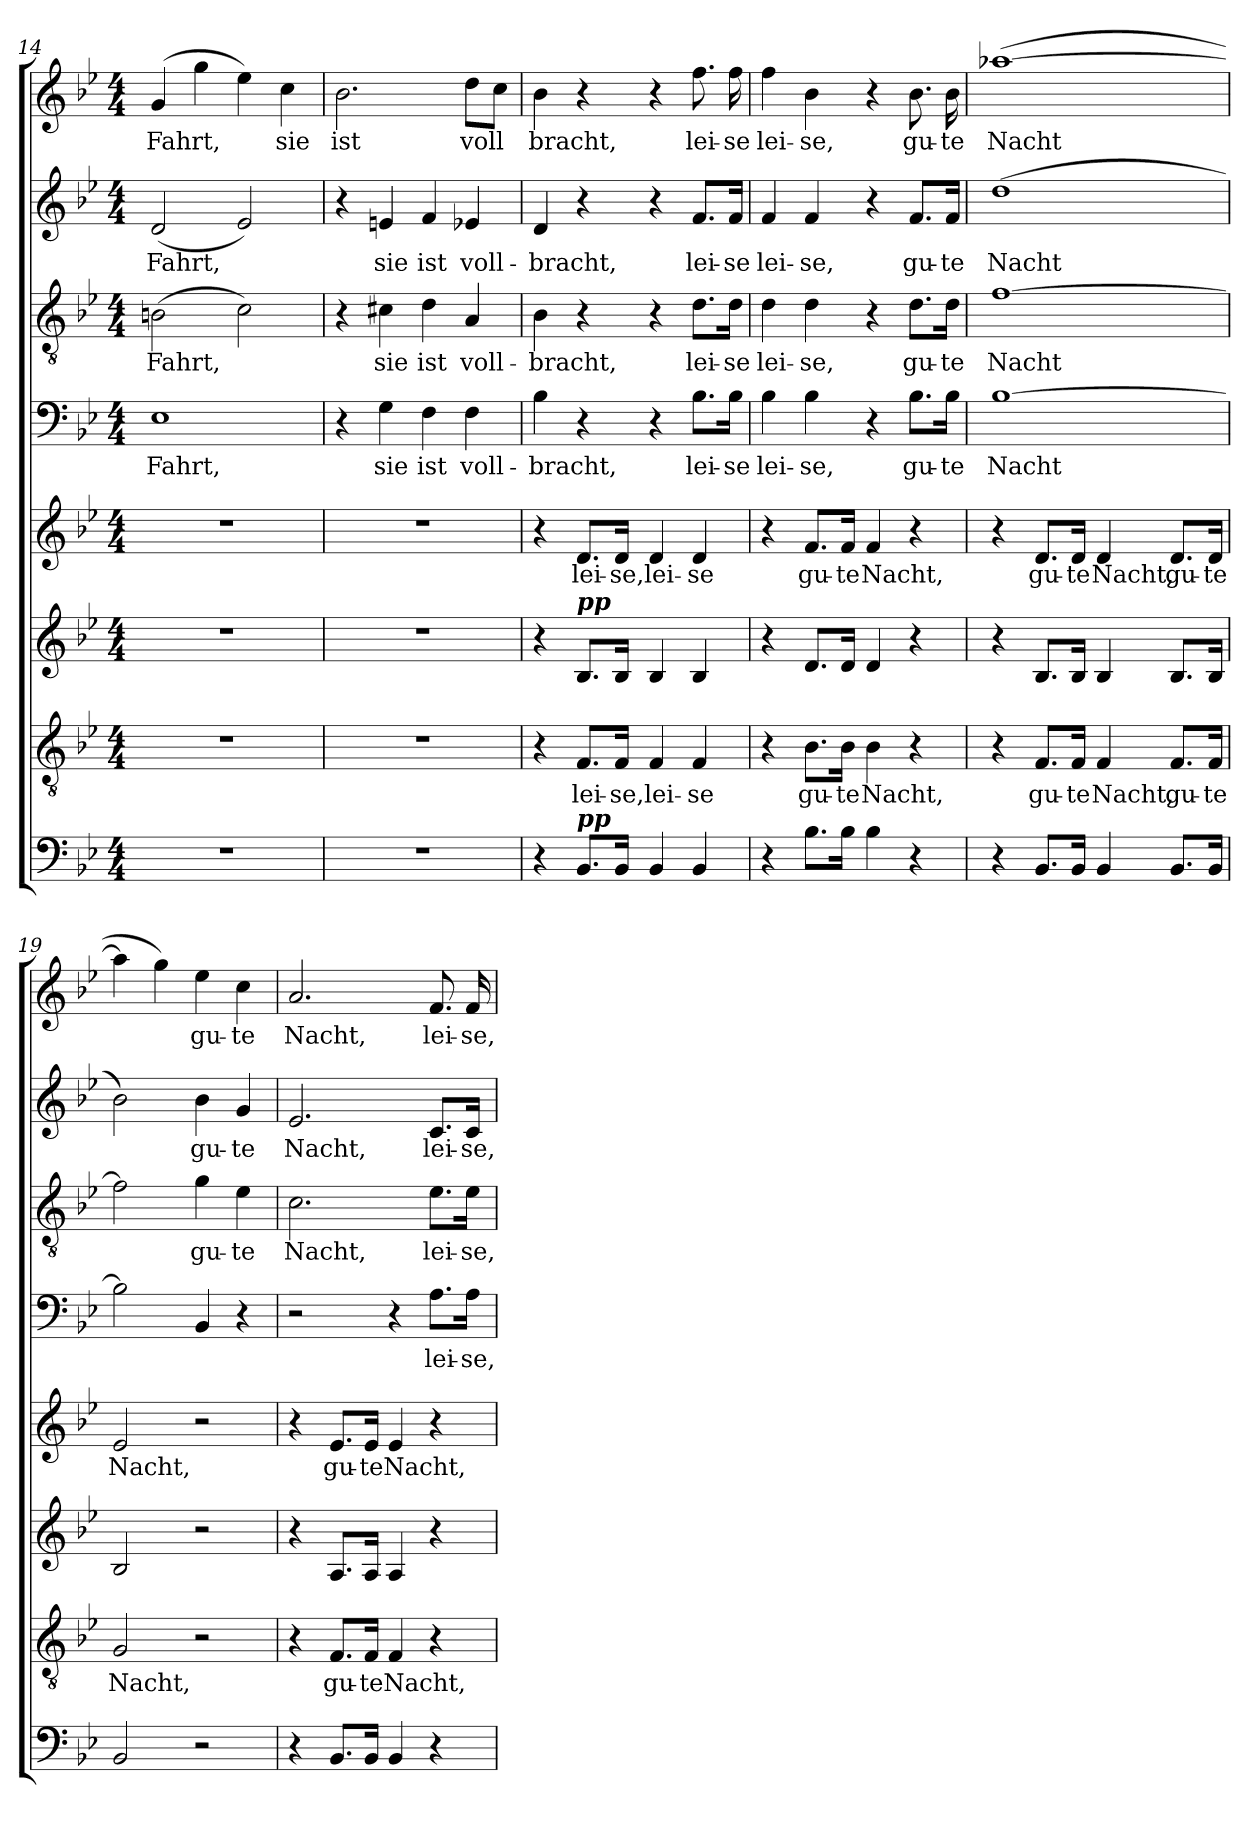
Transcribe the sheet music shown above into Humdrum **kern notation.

**kern	**kern	**text	**kern	**kern	**text	**kern	**text	**kern	**text	**kern	**text	**kern	**text
*part8	*part7	*part7	*part6	*part5	*part5	*part4	*part4	*part3	*part3	*part2	*part2	*part1	*part1
*staff8	*staff7	*staff7	*staff6	*staff5	*staff5	*staff4	*staff4	*staff3	*staff3	*staff2	*staff2	*staff1	*staff1
*clefF4	*clefGv2	*	*clefG2	*clefG2	*	*clefF4	*	*clefGv2	*	*clefG2	*	*clefG2	*
*k[b-e-]	*k[b-e-]	*	*k[b-e-]	*k[b-e-]	*	*k[b-e-]	*	*k[b-e-]	*	*k[b-e-]	*	*k[b-e-]	*
*B-:	*B-:	*	*B-:	*B-:	*	*B-:	*	*B-:	*	*B-:	*	*B-:	*
*M4/4	*M4/4	*	*M4/4	*M4/4	*	*M4/4	*	*M4/4	*	*M4/4	*	*M4/4	*
=14	=14	=14	=14	=14	=14	=14	=14	=14	=14	=14	=14	=14	=14
!	!	!	!	!	!	!	!LO:LY:b	!	!LO:LY:b	!	!LO:LY:b	!	!LO:LY:b
1r	1r	.	1r	1r	.	1E-	Fahrt,	(>2Bn\	Fahrt,	(<2d/	Fahrt,	(<4g/	Fahrt,
.	.	.	.	.	.	.	.	.	.	.	.	4gg\	.
.	.	.	.	.	.	.	.	2c\)	.	2e-/)	.	4ee-\)	.
!	!	!	!	!	!	!	!	!	!	!	!	!	!LO:LY:b
.	.	.	.	.	.	.	.	.	.	.	.	4cc\	sie
=15	=15	=15	=15	=15	=15	=15	=15	=15	=15	=15	=15	=15	=15
!	!	!	!	!	!	!	!	!	!	!	!	!	!LO:LY:b
1r	1r	.	1r	1r	.	4r	.	4r	.	4r	.	2.b-\	ist
!	!	!	!	!	!	!	!LO:LY:b	!	!LO:LY:b	!	!LO:LY:b	!	!
.	.	.	.	.	.	4G\	sie	4c#X\	sie	4en/	sie	.	.
!	!	!	!	!	!	!	!LO:LY:b	!	!LO:LY:b	!	!LO:LY:b	!	!
.	.	.	.	.	.	4F\	ist	4d\	ist	4f/	ist	.	.
!	!	!	!	!	!	!	!LO:LY:b	!	!LO:LY:b	!	!LO:LY:b	!	!LO:LY:b
.	.	.	.	.	.	4F\	voll-	4A/	voll-	4e-X/	voll-	8dd\L	voll
.	.	.	.	.	.	.	.	.	.	.	.	8cc\J	.
=16	=16	=16	=16	=16	=16	=16	=16	=16	=16	=16	=16	=16	=16
!	!	!	!	!	!	!	!LO:LY:b	!	!LO:LY:b	!	!LO:LY:b	!	!LO:LY:b
4r	4r	.	4r	4r	.	4B-\	-bracht,	4B-\	-bracht,	4d/	-bracht,	4b-\	bracht,
!	!	!	!LO:TX:a:Bi:t=pp	!	!	!	!	!	!	!	!	!	!
!LO:TX:a:Bi:t=pp	!	!	!	!	!	!	!	!	!	!	!	!	!
!	!	!LO:LY:b	!	!	!LO:LY:b	!	!	!	!	!	!	!	!
8.BB-/L	8.F/L	lei-	8.B-/L	8.d/L	lei-	4r	.	4r	.	4r	.	4r	.
!	!	!LO:LY:b	!	!	!LO:LY:b	!	!	!	!	!	!	!	!
16BB-/Jk	16F/Jk	-se,	16B-/Jk	16d/Jk	-se,	.	.	.	.	.	.	.	.
!	!	!LO:LY:b	!	!	!LO:LY:b	!	!	!	!	!	!	!	!
4BB-/	4F/	lei-	4B-/	4d/	lei-	4r	.	4r	.	4r	.	4r	.
!	!	!LO:LY:b	!	!	!LO:LY:b	!	!LO:LY:b	!	!LO:LY:b	!	!LO:LY:b	!	!LO:LY:b
4BB-/	4F/	-se	4B-/	4d/	-se	8.B-\L	lei-	8.d\L	lei-	8.f/L	lei-	8.ff\	lei-
!	!	!	!	!	!	!	!LO:LY:b	!	!LO:LY:b	!	!LO:LY:b	!	!LO:LY:b
.	.	.	.	.	.	16B-\Jk	-se	16d\Jk	-se	16f/Jk	-se	16ff\	-se
!!LO:PB:g=z
=17	=17	=17	=17	=17	=17	=17	=17	=17	=17	=17	=17	=17	=17
!	!	!	!	!	!	!	!LO:LY:b	!	!LO:LY:b	!	!LO:LY:b	!	!LO:LY:b
4r	4r	.	4r	4r	.	4B-\	lei-	4d\	lei-	4f/	lei-	4ff\	lei-
!	!	!LO:LY:b	!	!	!LO:LY:b	!	!LO:LY:b	!	!LO:LY:b	!	!LO:LY:b	!	!LO:LY:b
8.B-\L	8.B-\L	gu-	8.d/L	8.f/L	gu-	4B-\	-se,	4d\	-se,	4f/	-se,	4b-\	-se,
!	!	!LO:LY:b	!	!	!LO:LY:b	!	!	!	!	!	!	!	!
16B-\Jk	16B-\Jk	-te	16d/Jk	16f/Jk	-te	.	.	.	.	.	.	.	.
!	!	!LO:LY:b	!	!	!LO:LY:b	!	!	!	!	!	!	!	!
4B-\	4B-\	Nacht,	4d/	4f/	Nacht,	4r	.	4r	.	4r	.	4r	.
!	!	!	!	!	!	!	!LO:LY:b	!	!LO:LY:b	!	!LO:LY:b	!	!LO:LY:b
4r	4r	.	4r	4r	.	8.B-\L	gu-	8.d\L	gu-	8.f/L	gu-	8.b-\	gu-
!	!	!	!	!	!	!	!LO:LY:b	!	!LO:LY:b	!	!LO:LY:b	!	!LO:LY:b
.	.	.	.	.	.	16B-\Jk	-te	16d\Jk	-te	16f/Jk	-te	16b-\	-te
=18	=18	=18	=18	=18	=18	=18	=18	=18	=18	=18	=18	=18	=18
!	!	!	!	!	!	!	!LO:LY:b	!	!LO:LY:b	!	!LO:LY:b	!	!LO:LY:b
4r	4r	.	4r	4r	.	[1B-	Nacht	[1f	Nacht	(>1dd	Nacht	(>[1aa-X	Nacht
!	!	!LO:LY:b	!	!	!LO:LY:b	!	!	!	!	!	!	!	!
8.BB-/L	8.F/L	gu-	8.B-/L	8.d/L	gu-	.	.	.	.	.	.	.	.
!	!	!LO:LY:b	!	!	!LO:LY:b	!	!	!	!	!	!	!	!
16BB-/Jk	16F/Jk	-te	16B-/Jk	16d/Jk	-te	.	.	.	.	.	.	.	.
!	!	!LO:LY:b	!	!	!LO:LY:b	!	!	!	!	!	!	!	!
4BB-/	4F/	Nacht,	4B-/	4d/	Nacht,	.	.	.	.	.	.	.	.
!	!	!LO:LY:b	!	!	!LO:LY:b	!	!	!	!	!	!	!	!
8.BB-/L	8.F/L	gu-	8.B-/L	8.d/L	gu-	.	.	.	.	.	.	.	.
!	!	!LO:LY:b	!	!	!LO:LY:b	!	!	!	!	!	!	!	!
16BB-/Jk	16F/Jk	-te	16B-/Jk	16d/Jk	-te	.	.	.	.	.	.	.	.
=19	=19	=19	=19	=19	=19	=19	=19	=19	=19	=19	=19	=19	=19
!	!	!LO:LY:b	!	!	!LO:LY:b	!	!	!	!	!	!	!	!
2BB-/	2G/	Nacht,	2B-/	2e-/	Nacht,	2B-\]	.	2f\]	.	2b-\)	.	4aa-\]	.
.	.	.	.	.	.	.	.	.	.	.	.	4gg\)	.
!	!	!	!	!	!	!	!	!	!LO:LY:b	!	!LO:LY:b	!	!LO:LY:b
2r	2r	.	2r	2r	.	4BB-/	.	4g\	gu-	4b-\	gu-	4ee-\	gu-
!	!	!	!	!	!	!	!	!	!LO:LY:b	!	!LO:LY:b	!	!LO:LY:b
.	.	.	.	.	.	4r	.	4e-\	-te	4g/	-te	4cc\	-te
=20	=20	=20	=20	=20	=20	=20	=20	=20	=20	=20	=20	=20	=20
!	!	!	!	!	!	!	!	!	!LO:LY:b	!	!LO:LY:b	!	!LO:LY:b
4r	4r	.	4r	4r	.	2r	.	2.c\	Nacht,	2.e-/	Nacht,	2.a/	Nacht,
!	!	!LO:LY:b	!	!	!LO:LY:b	!	!	!	!	!	!	!	!
8.BB-/L	8.F/L	gu-	8.A/L	8.e-/L	gu-	.	.	.	.	.	.	.	.
!	!	!LO:LY:b	!	!	!LO:LY:b	!	!	!	!	!	!	!	!
16BB-/Jk	16F/Jk	-te	16A/Jk	16e-/Jk	-te	.	.	.	.	.	.	.	.
!	!	!LO:LY:b	!	!	!LO:LY:b	!	!	!	!	!	!	!	!
4BB-/	4F/	Nacht,	4A/	4e-/	Nacht,	4r	.	.	.	.	.	.	.
!	!	!	!	!	!	!	!LO:LY:b	!	!LO:LY:b	!	!LO:LY:b	!	!LO:LY:b
4r	4r	.	4r	4r	.	8.A\L	lei-	8.e-\L	lei-	8.c/L	lei-	8.f/	lei-
!	!	!	!	!	!	!	!LO:LY:b	!	!LO:LY:b	!	!LO:LY:b	!	!LO:LY:b
.	.	.	.	.	.	16A\Jk	-se,	16e-\Jk	-se,	16c/Jk	-se,	16f/	-se,
=	=	=	=	=	=	=	=	=	=	=	=	=	=
*-	*-	*-	*-	*-	*-	*-	*-	*-	*-	*-	*-	*-	*-
